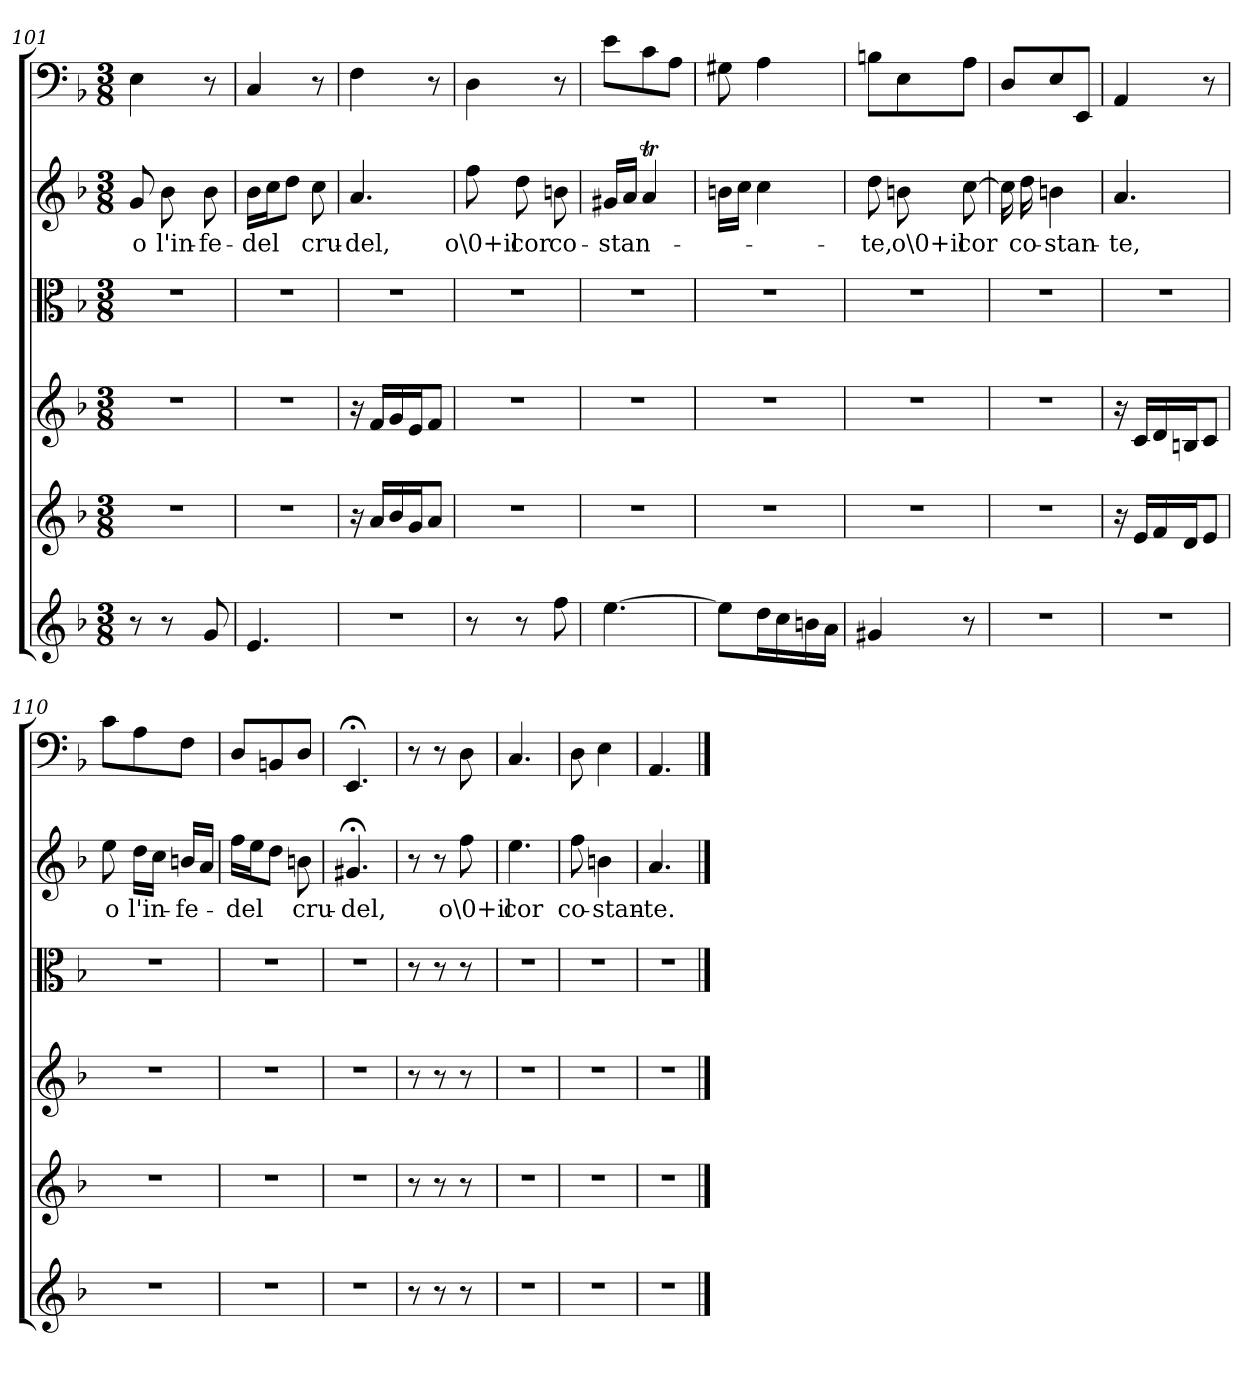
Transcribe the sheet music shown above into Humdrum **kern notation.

**kern	**kern	**kern	**kern	**kern	**text	**kern
*part6	*part5	*part4	*part3	*part2	*part2	*part1
*staff6	*staff5	*staff4	*staff3	*staff2	*staff2	*staff1
*clefG2	*clefG2	*clefG2	*clefC3	*clefG2	*	*clefF4
*k[b-]	*k[b-]	*k[b-]	*k[b-]	*k[b-]	*	*k[b-]
*F:	*F:	*F:	*F:	*F:	*	*F:
*M3/8	*M3/8	*M3/8	*M3/8	*M3/8	*	*M3/8
=101	=101	=101	=101	=101	=101	=101
8r	4.r	4.r	4.r	8g/	o	4E\
8r	.	.	.	8b-\	l'in-	.
8g/	.	.	.	8b-\	-fe-	8r
=102	=102	=102	=102	=102	=102	=102
4.e/	4.r	4.r	4.r	16b-\LL	-del	4C/
.	.	.	.	16cc\J	.	.
.	.	.	.	8dd\J	.	.
.	.	.	.	8cc\	cru-	8r
=103	=103	=103	=103	=103	=103	=103
4.r	16r	16r	4.r	4.a/	-del,	4F\
.	16a/LL	16f/LL	.	.	.	.
.	16b-/	16g/	.	.	.	.
.	16g/J	16e/J	.	.	.	.
.	8a/J	8f/J	.	.	.	8r
=104	=104	=104	=104	=104	=104	=104
8r	4.r	4.r	4.r	8ff\	o\0+il	4D\
8r	.	.	.	8dd\	cor	.
8ff\	.	.	.	8bn\	co-	8r
=105	=105	=105	=105	=105	=105	=105
[4.ee\	4.r	4.r	4.r	16g#X/LL	-stan-	8e\L
.	.	.	.	16a/JJ	.	.
.	.	.	.	4at/	.	8c\
.	.	.	.	.	.	8A\J
=106	=106	=106	=106	=106	=106	=106
8ee\L]	4.r	4.r	4.r	16bn\LL	.	8G#X\
.	.	.	.	16cc\JJ	.	.
16dd\L	.	.	.	4cc\	.	4A\
16cc\	.	.	.	.	.	.
16bn\	.	.	.	.	.	.
16a\JJ	.	.	.	.	.	.
=107	=107	=107	=107	=107	=107	=107
4g#X/	4.r	4.r	4.r	8dd\	-te,	8Bn\L
.	.	.	.	8bn\	o\0+il	8E\
8r	.	.	.	[8cc\	cor	8A\J
=108	=108	=108	=108	=108	=108	=108
4.r	4.r	4.r	4.r	16cc\]	.	8D/L
.	.	.	.	16dd\	co-	.
.	.	.	.	4bn\	-stan-	8E/
.	.	.	.	.	.	8EE/J
=109	=109	=109	=109	=109	=109	=109
4.r	16r	16r	4.r	4.a/	-te,	4AA/
.	16e/LL	16c/LL	.	.	.	.
.	16f/	16d/	.	.	.	.
.	16d/J	16Bn/J	.	.	.	.
.	8e/J	8c/J	.	.	.	8r
=110	=110	=110	=110	=110	=110	=110
4.r	4.r	4.r	4.r	8ee\	o	8c\L
.	.	.	.	16dd\LL	l'in-	8A\
.	.	.	.	16cc\JJ	.	.
.	.	.	.	16bn/LL	-fe-	8F\J
.	.	.	.	16a/JJ	.	.
=111	=111	=111	=111	=111	=111	=111
4.r	4.r	4.r	4.r	16ff\LL	-del	8D/L
.	.	.	.	16ee\J	.	.
.	.	.	.	8dd\J	.	8BBn/
.	.	.	.	8bn\	cru-	8D/J
=112	=112	=112	=112	=112	=112	=112
4.r	4.r	4.r	4.r	4.g#X;</	-del,	4.EE;</
=113	=113	=113	=113	=113	=113	=113
8r	8r	8r	8r	8r	.	8r
8r	8r	8r	8r	8r	.	8r
8r	8r	8r	8r	8ff\	o\0+il	8D\
=114	=114	=114	=114	=114	=114	=114
4.r	4.r	4.r	4.r	4.ee\	cor	4.C/
=115	=115	=115	=115	=115	=115	=115
4.r	4.r	4.r	4.r	8ff\	co-	8D\
.	.	.	.	4bn\	-stan-	4E\
=116	=116	=116	=116	=116	=116	=116
4.r	4.r	4.r	4.r	4.a/	-te.	4.AA/
==	==	==	==	==	==	==
*-	*-	*-	*-	*-	*-	*-
